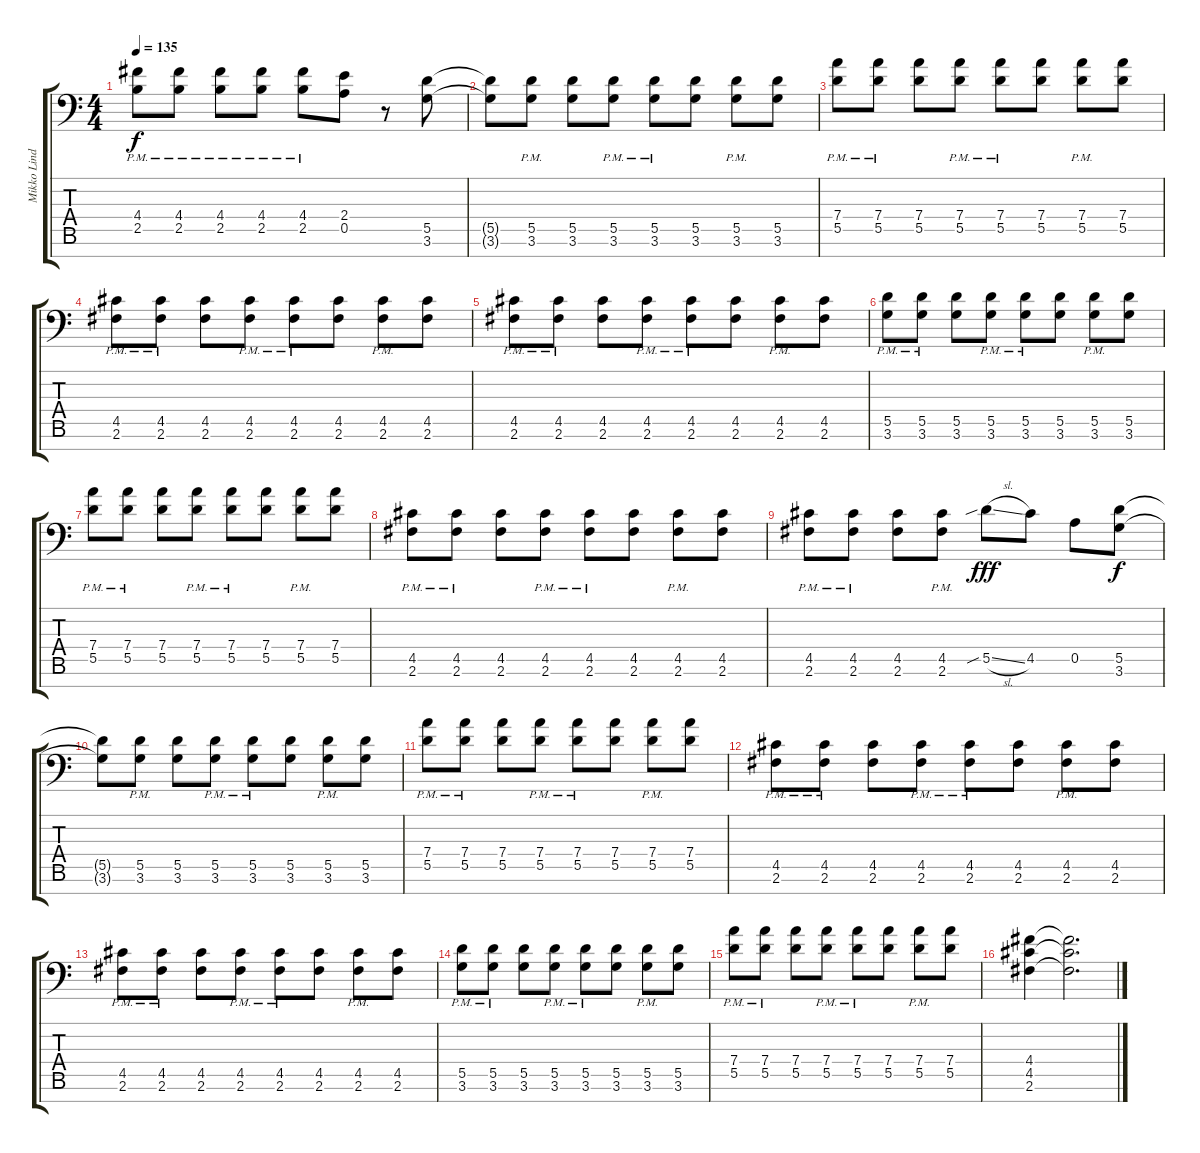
\track ("Mikko Lindström" "Mikko Lind") {instrument acousticguitarsteel}
\staff {score tabs}
\tuning (E4 B3 G3 D3 A2 E2 A1) {hide}
\ts (4 4)
\tempo 135
\clef f4
\ks c
(4.4{pm} 2.5{pm}).8{dy f} (4.4{pm} 2.5{pm}).8 (4.4{pm} 2.5{pm}).8 (4.4{pm} 2.5{pm}).8 (4.4{pm} 2.5{pm}).8 (2.4 0.5).8 r.8 (5.5 3.6).8 |
(5.5{t} 3.6{t}).8 (5.5{pm} 3.6{pm}).8 (5.5 3.6).8 (5.5{pm} 3.6{pm}).8 (5.5{pm} 3.6{pm}).8 (5.5 3.6).8 (5.5{pm} 3.6{pm}).8 (5.5 3.6).8 |
(7.4{pm} 5.5{pm}).8 (7.4{pm} 5.5{pm}).8 (7.4 5.5).8 (7.4{pm} 5.5{pm}).8 (7.4{pm} 5.5{pm}).8 (7.4 5.5).8 (7.4{pm} 5.5{pm}).8 (7.4 5.5).8 |
(4.5{pm} 2.6{pm}).8 (4.5{pm} 2.6{pm}).8 (4.5 2.6).8 (4.5{pm} 2.6{pm}).8 (4.5{pm} 2.6{pm}).8 (4.5 2.6).8 (4.5{pm} 2.6{pm}).8 (4.5 2.6).8 |
(4.5{pm} 2.6{pm}).8 (4.5{pm} 2.6{pm}).8 (4.5 2.6).8 (4.5{pm} 2.6{pm}).8 (4.5{pm} 2.6{pm}).8 (4.5 2.6).8 (4.5{pm} 2.6{pm}).8 (4.5 2.6).8 |
(5.5{pm} 3.6{pm}).8 (5.5{pm} 3.6{pm}).8 (5.5 3.6).8 (5.5{pm} 3.6{pm}).8 (5.5{pm} 3.6{pm}).8 (5.5 3.6).8 (5.5{pm} 3.6{pm}).8 (5.5 3.6).8 |
(7.4{pm} 5.5{pm}).8 (7.4{pm} 5.5{pm}).8 (7.4 5.5).8 (7.4{pm} 5.5{pm}).8 (7.4{pm} 5.5{pm}).8 (7.4 5.5).8 (7.4{pm} 5.5{pm}).8 (7.4 5.5).8 |
(4.5{pm} 2.6{pm}).8 (4.5{pm} 2.6{pm}).8 (4.5 2.6).8 (4.5{pm} 2.6{pm}).8 (4.5{pm} 2.6{pm}).8 (4.5 2.6).8 (4.5{pm} 2.6{pm}).8 (4.5 2.6).8 |
(4.5{pm} 2.6{pm}).8 (4.5{pm} 2.6{pm}).8 (4.5 2.6).8 (4.5{pm} 2.6{pm}).8 5.5{sib sl}.8{dy fff} 4.5.8 0.5.8 (5.5 3.6).8{dy f} |
(5.5{t} 3.6{t}).8 (5.5{pm} 3.6{pm}).8 (5.5 3.6).8 (5.5{pm} 3.6{pm}).8 (5.5{pm} 3.6{pm}).8 (5.5 3.6).8 (5.5{pm} 3.6{pm}).8 (5.5 3.6).8 |
(7.4{pm} 5.5{pm}).8 (7.4{pm} 5.5{pm}).8 (7.4 5.5).8 (7.4{pm} 5.5{pm}).8 (7.4{pm} 5.5{pm}).8 (7.4 5.5).8 (7.4{pm} 5.5{pm}).8 (7.4 5.5).8 |
(4.5{pm} 2.6{pm}).8 (4.5{pm} 2.6{pm}).8 (4.5 2.6).8 (4.5{pm} 2.6{pm}).8 (4.5{pm} 2.6{pm}).8 (4.5 2.6).8 (4.5{pm} 2.6{pm}).8 (4.5 2.6).8 |
(4.5{pm} 2.6{pm}).8 (4.5{pm} 2.6{pm}).8 (4.5 2.6).8 (4.5{pm} 2.6{pm}).8 (4.5{pm} 2.6{pm}).8 (4.5 2.6).8 (4.5{pm} 2.6{pm}).8 (4.5 2.6).8 |
(5.5{pm} 3.6{pm}).8 (5.5{pm} 3.6{pm}).8 (5.5 3.6).8 (5.5{pm} 3.6{pm}).8 (5.5{pm} 3.6{pm}).8 (5.5 3.6).8 (5.5{pm} 3.6{pm}).8 (5.5 3.6).8 |
(7.4{pm} 5.5{pm}).8 (7.4{pm} 5.5{pm}).8 (7.4 5.5).8 (7.4{pm} 5.5{pm}).8 (7.4{pm} 5.5{pm}).8 (7.4 5.5).8 (7.4{pm} 5.5{pm}).8 (7.4 5.5).8 |
(4.4 4.5 2.6).4 (4.4{t} 4.5{t} 2.6{t}).2{d}
